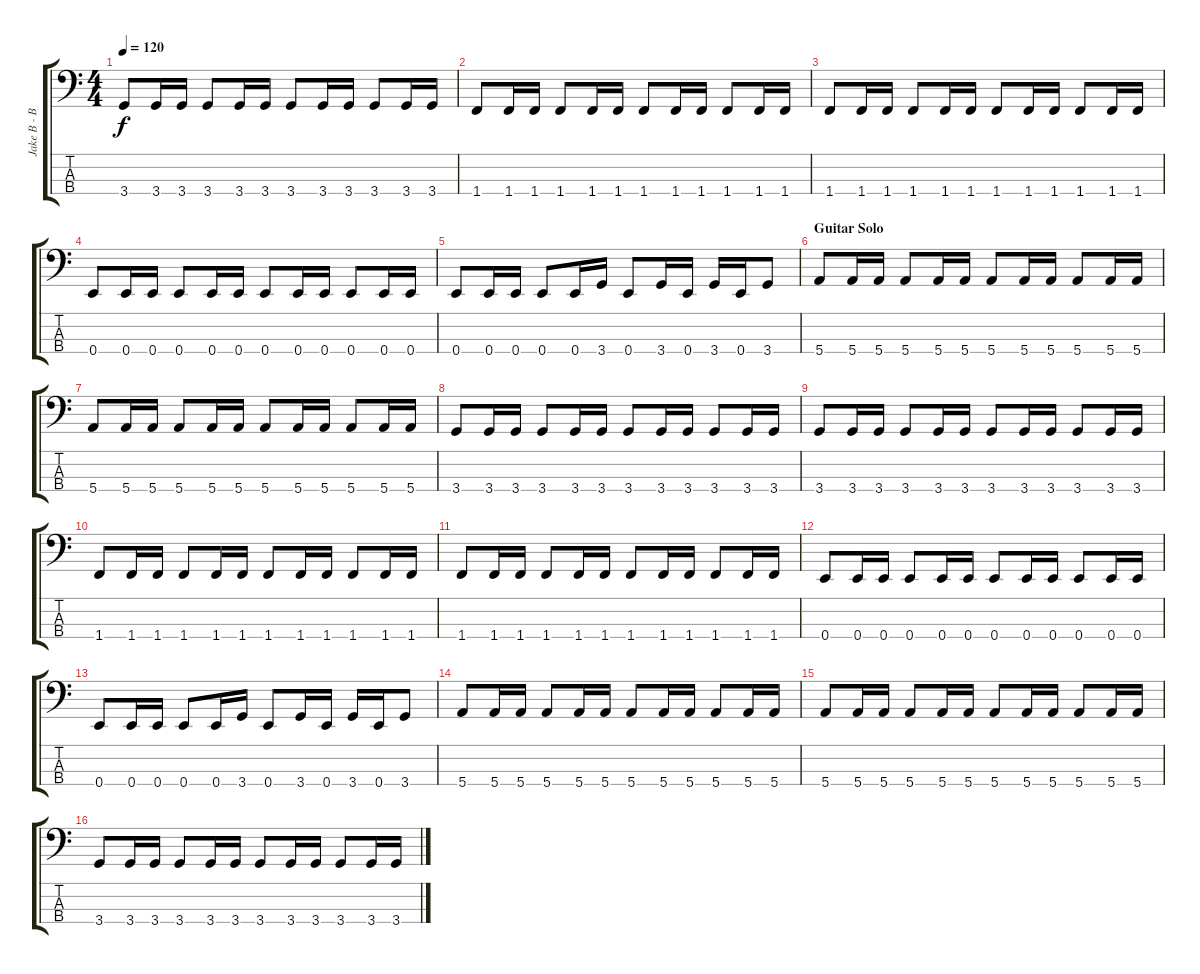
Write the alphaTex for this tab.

\track ("Jake B - Bass" "Jake B - B") {instrument electricbassfinger}
\staff {score tabs}
\tuning (G2 D2 A1 E1) {hide}
\ts (4 4)
\tempo 120
\clef f4
\ks c
3.4.8{dy f} 3.4.16 3.4.16 3.4.8 3.4.16 3.4.16 3.4.8 3.4.16 3.4.16 3.4.8 3.4.16 3.4.16 |
1.4.8 1.4.16 1.4.16 1.4.8 1.4.16 1.4.16 1.4.8 1.4.16 1.4.16 1.4.8 1.4.16 1.4.16 |
1.4.8 1.4.16 1.4.16 1.4.8 1.4.16 1.4.16 1.4.8 1.4.16 1.4.16 1.4.8 1.4.16 1.4.16 |
0.4.8 0.4.16 0.4.16 0.4.8 0.4.16 0.4.16 0.4.8 0.4.16 0.4.16 0.4.8 0.4.16 0.4.16 |
0.4.8 0.4.16 0.4.16 0.4.8 0.4.16 3.4.16 0.4.8 3.4.16 0.4.16 3.4.16 0.4.16 3.4.8 |
\section ("" "Guitar Solo")
5.4.8 5.4.16 5.4.16 5.4.8 5.4.16 5.4.16 5.4.8 5.4.16 5.4.16 5.4.8 5.4.16 5.4.16 |
5.4.8 5.4.16 5.4.16 5.4.8 5.4.16 5.4.16 5.4.8 5.4.16 5.4.16 5.4.8 5.4.16 5.4.16 |
3.4.8 3.4.16 3.4.16 3.4.8 3.4.16 3.4.16 3.4.8 3.4.16 3.4.16 3.4.8 3.4.16 3.4.16 |
3.4.8 3.4.16 3.4.16 3.4.8 3.4.16 3.4.16 3.4.8 3.4.16 3.4.16 3.4.8 3.4.16 3.4.16 |
1.4.8 1.4.16 1.4.16 1.4.8 1.4.16 1.4.16 1.4.8 1.4.16 1.4.16 1.4.8 1.4.16 1.4.16 |
1.4.8 1.4.16 1.4.16 1.4.8 1.4.16 1.4.16 1.4.8 1.4.16 1.4.16 1.4.8 1.4.16 1.4.16 |
0.4.8 0.4.16 0.4.16 0.4.8 0.4.16 0.4.16 0.4.8 0.4.16 0.4.16 0.4.8 0.4.16 0.4.16 |
0.4.8 0.4.16 0.4.16 0.4.8 0.4.16 3.4.16 0.4.8 3.4.16 0.4.16 3.4.16 0.4.16 3.4.8 |
5.4.8 5.4.16 5.4.16 5.4.8 5.4.16 5.4.16 5.4.8 5.4.16 5.4.16 5.4.8 5.4.16 5.4.16 |
5.4.8 5.4.16 5.4.16 5.4.8 5.4.16 5.4.16 5.4.8 5.4.16 5.4.16 5.4.8 5.4.16 5.4.16 |
3.4.8 3.4.16 3.4.16 3.4.8 3.4.16 3.4.16 3.4.8 3.4.16 3.4.16 3.4.8 3.4.16 3.4.16
